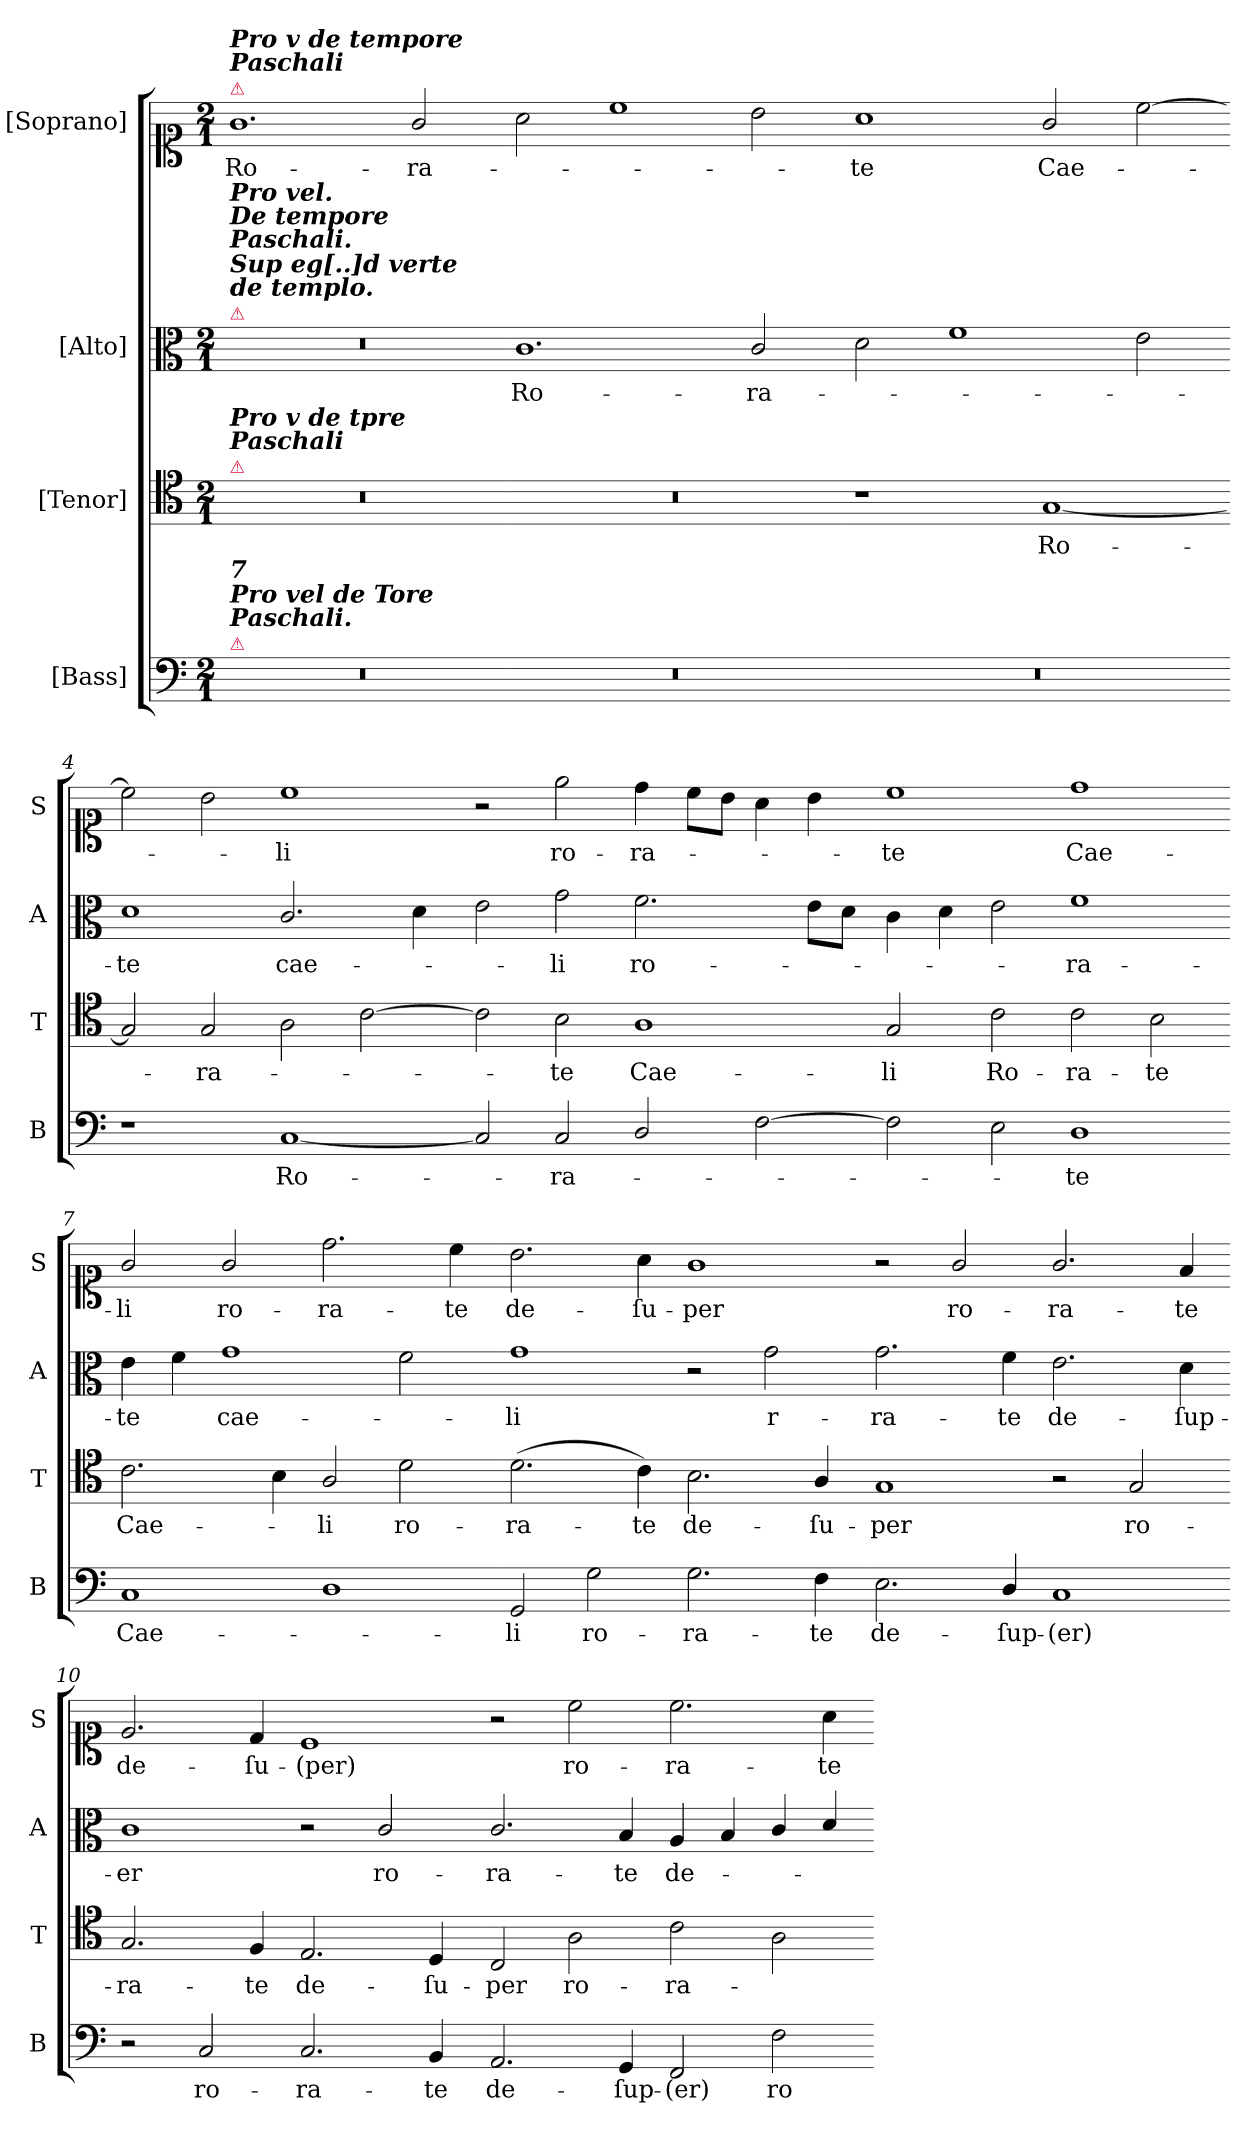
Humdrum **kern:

**kern	**text	**kern	**text	**kern	**text	**kern	**text
*part4	*part4	*part3	*part3	*part2	*part2	*part1	*part1
*staff4	*staff4	*staff3	*staff3	*staff2	*staff2	*staff1	*staff1
*I"[Bass]	*	*I"[Tenor]	*	*I"[Alto]	*	*I"[Soprano]	*
*I'B	*	*I'T	*	*I'A	*	*I'S	*
*clefF4	*	*clefC4	*	*clefC3	*	*clefC1	*
*k[]	*	*k[]	*	*k[]	*	*k[]	*
*M2/1	*	*M2/1	*	*M2/1	*	*M2/1	*
=1	=1	=1	=1	=1	=1	=1	=1
!	!	!	!	!	!	!LO:TX:a:color=crimson:t=⚠	!
!	!	!	!	!	!	!LO:TX:a:Bi:t=Pro v de tempore\nPaschali	!
!	!	!	!	!LO:TX:a:color=crimson:t=⚠	!	!	!
!	!	!	!	!LO:TX:a:Bi:t=Sup eg[..]d verte\nde templo.	!	!	!
!	!	!	!	!LO:TX:a:Bi:t=Pro vel.\nDe tempore\nPaschali.	!	!	!
!	!	!LO:TX:a:color=crimson:t=⚠	!	!	!	!	!
!	!	!LO:TX:a:Bi:t=Pro v de tpre\nPaschali	!	!	!	!	!
!LO:TX:a:color=crimson:t=⚠	!	!	!	!	!	!	!
!LO:TX:a:Bi:t=Pro vel de Tore\nPaschali.	!	!	!	!	!	!	!
!LO:TX:a:Bi:t=7	!	!	!	!	!	!	!
0r	.	0r	.	0r	.	1.g	Ro-
.	.	.	.	.	.	2g/	-ra-
=2-	=2-	=2-	=2-	=2-	=2-	=2-	=2-
0r	.	0r	.	1.c	Ro-	2a\	.
.	.	.	.	.	.	1cc	.
.	.	.	.	2c/	-ra-	2b\	.
=3-	=3-	=3-	=3-	=3-	=3-	=3-	=3-
0r	.	1r	.	2d\	.	1a	-te
.	.	.	.	1f	.	.	.
.	.	[1G	Ro-	.	.	2g/	Cae-
.	.	.	.	2e\	.	[2cc\	.
=4-	=4-	=4-	=4-	=4-	=4-	=4-	=4-
1r	.	2G]	.	1d	-te	2cc\]	.
.	.	2G/	-ra-	.	.	2b\	.
[1C	Ro-	2A\	.	2.c/	cae-	1cc	-li
.	.	[2c\	.	.	.	.	.
.	.	.	.	4d\	.	.	.
=5-	=5-	=5-	=5-	=5-	=5-	=5-	=5-
2C]	.	2c\]	.	2e\	.	2r	.
2C/	-ra-	2B\	-te	2g\	-li	2ee\	ro-
2D/	.	1A	Cae-	2.f\	ro-	4dd\	-ra-
.	.	.	.	.	.	8cc\L	.
.	.	.	.	.	.	8b\J	.
[2F\	.	.	.	.	.	4a\	.
.	.	.	.	8e\L	.	4b\	.
.	.	.	.	8d\J	.	.	.
=6-	=6-	=6-	=6-	=6-	=6-	=6-	=6-
2F\]	.	2G/	-li	4c\	.	1cc	te
.	.	.	.	4d\	.	.	.
!	!	!	!LO:LY:i	!	!	!	!
2E\	.	2c\	Ro-	2e\	.	.	.
!	!	!	!LO:LY:i	!	!	!	!
1D	-te	2c\	-ra-	1f	-ra-	1dd	Cae-
!	!	!	!LO:LY:i	!	!	!	!
.	.	2B\	-te	.	.	.	.
=7-	=7-	=7-	=7-	=7-	=7-	=7-	=7-
!	!	!	!LO:LY:i	!	!	!	!
1C	Cae-	2.c\	Cae-	4e\	-te	2g/	-li
.	.	.	.	4f\	.	.	.
.	.	.	.	1g	cae-	2g/	ro-
.	.	4B\	.	.	.	.	.
!	!	!	!LO:LY:i	!	!	!	!
1D	.	2A/	-li	.	.	2.dd\	-ra-
.	.	2d\	ro-	2f\	.	.	.
.	.	.	.	.	.	4cc\	-te
=8-	=8-	=8-	=8-	=8-	=8-	=8-	=8-
2GG/	-li	(>2.d\	-ra-	1g	-li	2.b\	de-
2G\	ro-	.	.	.	.	.	.
.	.	4c\)	-te	.	.	4a\	-ſu-
2.G\	-ra-	2.B\	de-	2r	.	1g	-per
.	.	.	.	2g\	r-	.	.
4F\	-te	4A/	-ſu-	.	.	.	.
=9-	=9-	=9-	=9-	=9-	=9-	=9-	=9-
2.E\	de-	1G	-per	2.g\	-ra-	2r	.
.	.	.	.	.	.	2g/	ro-
4D/	-ſup-	.	.	4f\	-te	.	.
1C	-(er)	2r	.	2.e\	de-	2.g/	-ra-
!	!	!	!LO:LY:i	!	!	!	!
.	.	2G/	ro-	.	.	.	.
.	.	.	.	4d\	-ſup-	4f/	-te
=10-	=10-	=10-	=10-	=10-	=10-	=10-	=10-
!	!	!	!LO:LY:i	!	!	!	!
2r	.	2.G/	-ra-	1c	-er	2.e/	de-
2C/	ro-	.	.	.	.	.	.
!	!	!	!LO:LY:i	!	!	!	!
.	.	4F/	-te	.	.	4d/	-ſu-
!	!	!	!LO:LY:i	!	!	!	!
2.C/	-ra-	2.E/	de-	2r	.	1c	-(per)
.	.	.	.	2c/	ro-	.	.
!	!	!	!LO:LY:i	!	!	!	!
4BB/	-te	4D/	-ſu-	.	.	.	.
=11-	=11-	=11-	=11-	=11-	=11-	=11-	=11-
!	!	!	!LO:LY:i	!	!	!	!
2.AA/	de-	2C/	-per	2.c/	-ra-	2r	.
!	!	!	!	!	!	!	!LO:LY:i
.	.	2A\	ro-	.	.	2cc\	ro-
4GG/	-ſup-	.	.	4B/	-te	.	.
!	!	!	!	!	!	!	!LO:LY:i
2FF/	-(er)	2c\	-ra-	4A/	de-	2.cc\	-ra-
.	.	.	.	4B/	.	.	.
!	!LO:LY:i	!	!	!	!	!	!
2F\	ro-	2A\	.	4c/	.	.	.
!	!	!	!	!	!	!	!LO:LY:i
.	.	.	.	4d/	.	4a\	-te
=-	=-	=-	=-	=-	=-	=-	=-
*-	*-	*-	*-	*-	*-	*-	*-
